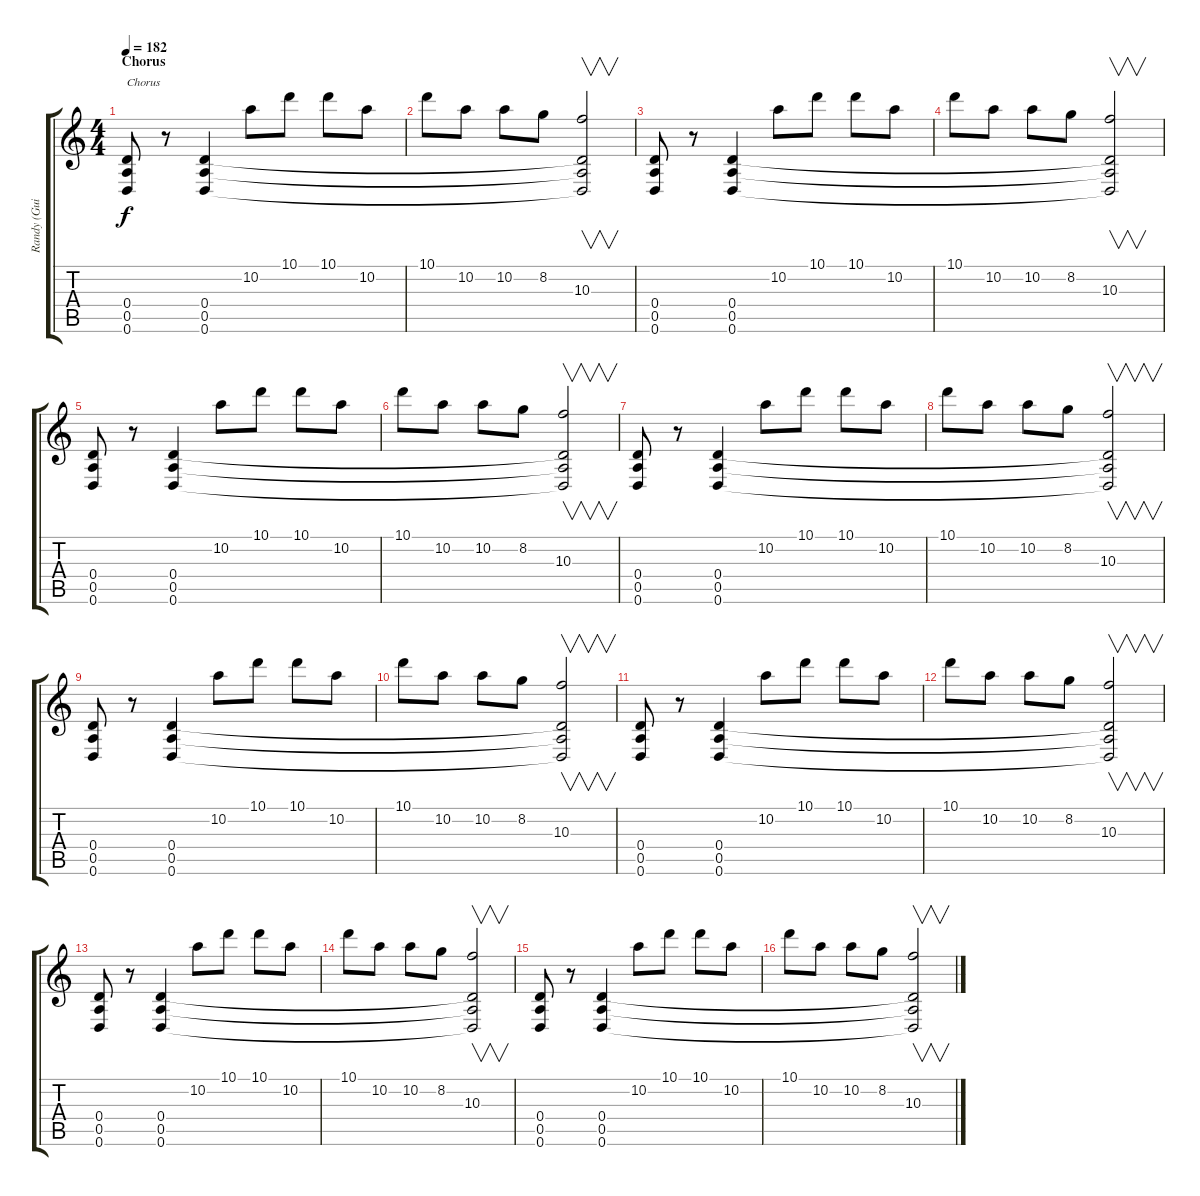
\track ("Randy (Guitar)" "Randy (Gui") {instrument distortionguitar}
\staff {score tabs}
\tuning (E4 B3 G3 D3 A2 D2) {hide}
\ts (4 4)
\section ("" "Chorus")
\tempo 182
\clef g2
\ks c
(0.4 0.5 0.6).8{txt "Chorus" dy f} r.8 (0.4 0.5 0.6).4 10.2.8 10.1.8 10.1.8 10.2.8 |
10.1.8 10.2.8 10.2.8 8.2.8 (10.3 0.4{t} 0.5{t} 0.6{t}).2{v} |
(0.4 0.5 0.6).8 r.8 (0.4 0.5 0.6).4 10.2.8 10.1.8 10.1.8 10.2.8 |
10.1.8 10.2.8 10.2.8 8.2.8 (10.3 0.4{t} 0.5{t} 0.6{t}).2{v} |
(0.4 0.5 0.6).8 r.8 (0.4 0.5 0.6).4 10.2.8 10.1.8 10.1.8 10.2.8 |
10.1.8 10.2.8 10.2.8 8.2.8 (10.3 0.4{t} 0.5{t} 0.6{t}).2{v} |
(0.4 0.5 0.6).8 r.8 (0.4 0.5 0.6).4 10.2.8 10.1.8 10.1.8 10.2.8 |
10.1.8 10.2.8 10.2.8 8.2.8 (10.3 0.4{t} 0.5{t} 0.6{t}).2{v} |
(0.4 0.5 0.6).8 r.8 (0.4 0.5 0.6).4 10.2.8 10.1.8 10.1.8 10.2.8 |
10.1.8 10.2.8 10.2.8 8.2.8 (10.3 0.4{t} 0.5{t} 0.6{t}).2{v} |
(0.4 0.5 0.6).8 r.8 (0.4 0.5 0.6).4 10.2.8 10.1.8 10.1.8 10.2.8 |
10.1.8 10.2.8 10.2.8 8.2.8 (10.3 0.4{t} 0.5{t} 0.6{t}).2{v} |
(0.4 0.5 0.6).8 r.8 (0.4 0.5 0.6).4 10.2.8 10.1.8 10.1.8 10.2.8 |
10.1.8 10.2.8 10.2.8 8.2.8 (10.3 0.4{t} 0.5{t} 0.6{t}).2{v} |
(0.4 0.5 0.6).8 r.8 (0.4 0.5 0.6).4 10.2.8 10.1.8 10.1.8 10.2.8 |
10.1.8 10.2.8 10.2.8 8.2.8 (10.3 0.4{t} 0.5{t} 0.6{t}).2{v}
